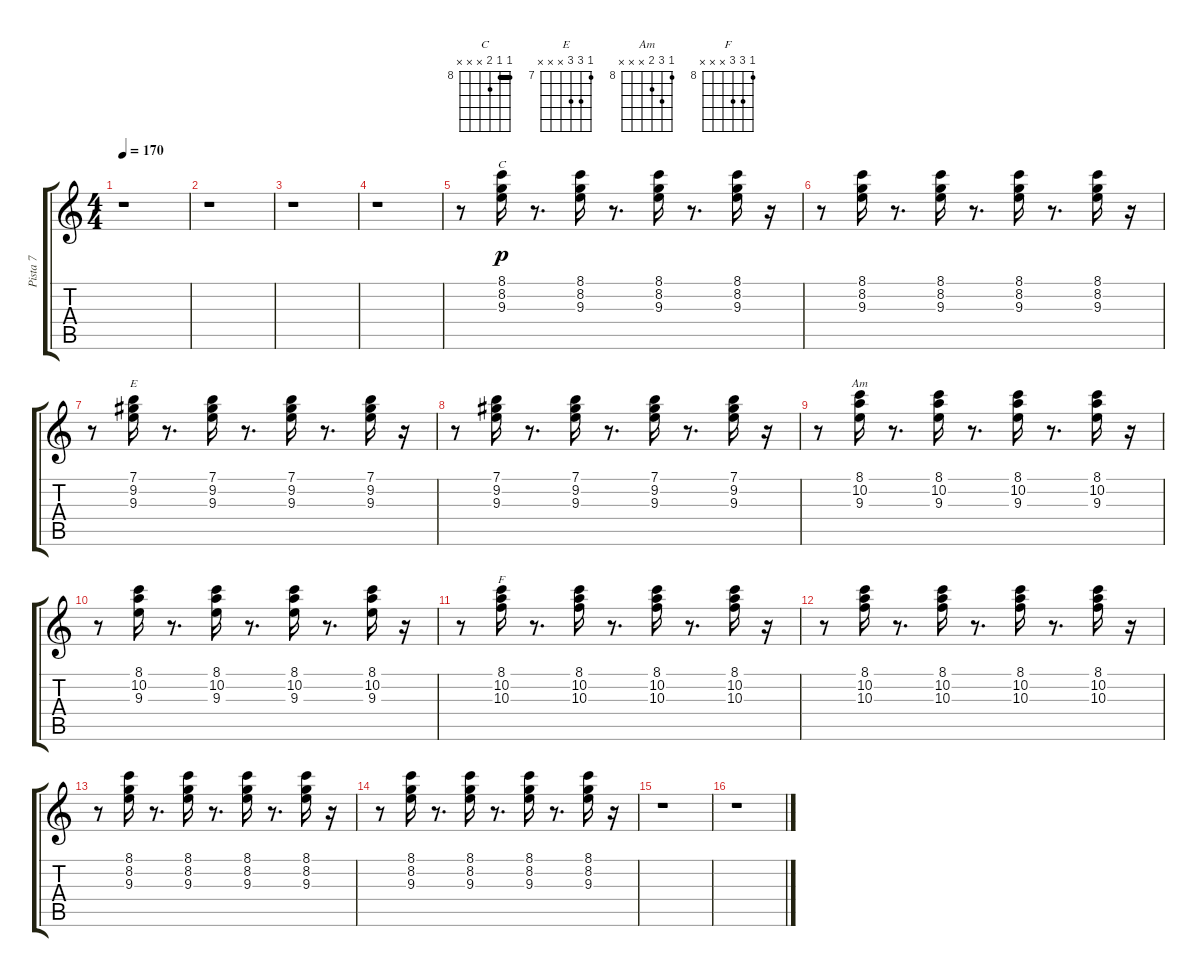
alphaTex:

\track ("Pista 7" "Pista 7") {instrument electricguitarmuted}
\staff {score tabs}
\tuning (E4 B3 G3 D3 A2 E2) {hide}
\chord ("C" 8 8 9 x x x) {firstfret 8 barre 8}
\chord ("E" 7 9 9 x x x) {firstfret 7}
\chord ("Am" 8 10 9 x x x) {firstfret 8}
\chord ("F" 8 10 10 x x x) {firstfret 8}
\ts (4 4)
\tempo 170
\clef g2
\ks c
r.1{dy p instrument electricguitarmuted} |
r.1 |
r.1 |
r.1 |
r.8 (8.1 8.2 9.3).16{ch "C"} r.8{d} (8.1 8.2 9.3).16 r.8{d} (8.1 8.2 9.3).16 r.8{d} (8.1 8.2 9.3).16 r.16 |
r.8 (8.1 8.2 9.3).16 r.8{d} (8.1 8.2 9.3).16 r.8{d} (8.1 8.2 9.3).16 r.8{d} (8.1 8.2 9.3).16 r.16 |
r.8 (7.1 9.2 9.3).16{ch "E"} r.8{d} (7.1 9.2 9.3).16 r.8{d} (7.1 9.2 9.3).16 r.8{d} (7.1 9.2 9.3).16 r.16 |
r.8 (7.1 9.2 9.3).16 r.8{d} (7.1 9.2 9.3).16 r.8{d} (7.1 9.2 9.3).16 r.8{d} (7.1 9.2 9.3).16 r.16 |
r.8 (8.1 10.2 9.3).16{ch "Am"} r.8{d} (8.1 10.2 9.3).16 r.8{d} (8.1 10.2 9.3).16 r.8{d} (8.1 10.2 9.3).16 r.16 |
r.8 (8.1 10.2 9.3).16 r.8{d} (8.1 10.2 9.3).16 r.8{d} (8.1 10.2 9.3).16 r.8{d} (8.1 10.2 9.3).16 r.16 |
r.8 (8.1 10.2 10.3).16{ch "F"} r.8{d} (8.1 10.2 10.3).16 r.8{d} (8.1 10.2 10.3).16 r.8{d} (8.1 10.2 10.3).16 r.16 |
r.8 (8.1 10.2 10.3).16 r.8{d} (8.1 10.2 10.3).16 r.8{d} (8.1 10.2 10.3).16 r.8{d} (8.1 10.2 10.3).16 r.16 |
r.8 (8.1 8.2 9.3).16 r.8{d} (8.1 8.2 9.3).16 r.8{d} (8.1 8.2 9.3).16 r.8{d} (8.1 8.2 9.3).16 r.16 |
r.8 (8.1 8.2 9.3).16 r.8{d} (8.1 8.2 9.3).16 r.8{d} (8.1 8.2 9.3).16 r.8{d} (8.1 8.2 9.3).16 r.16 |
r.1 |
r.1
